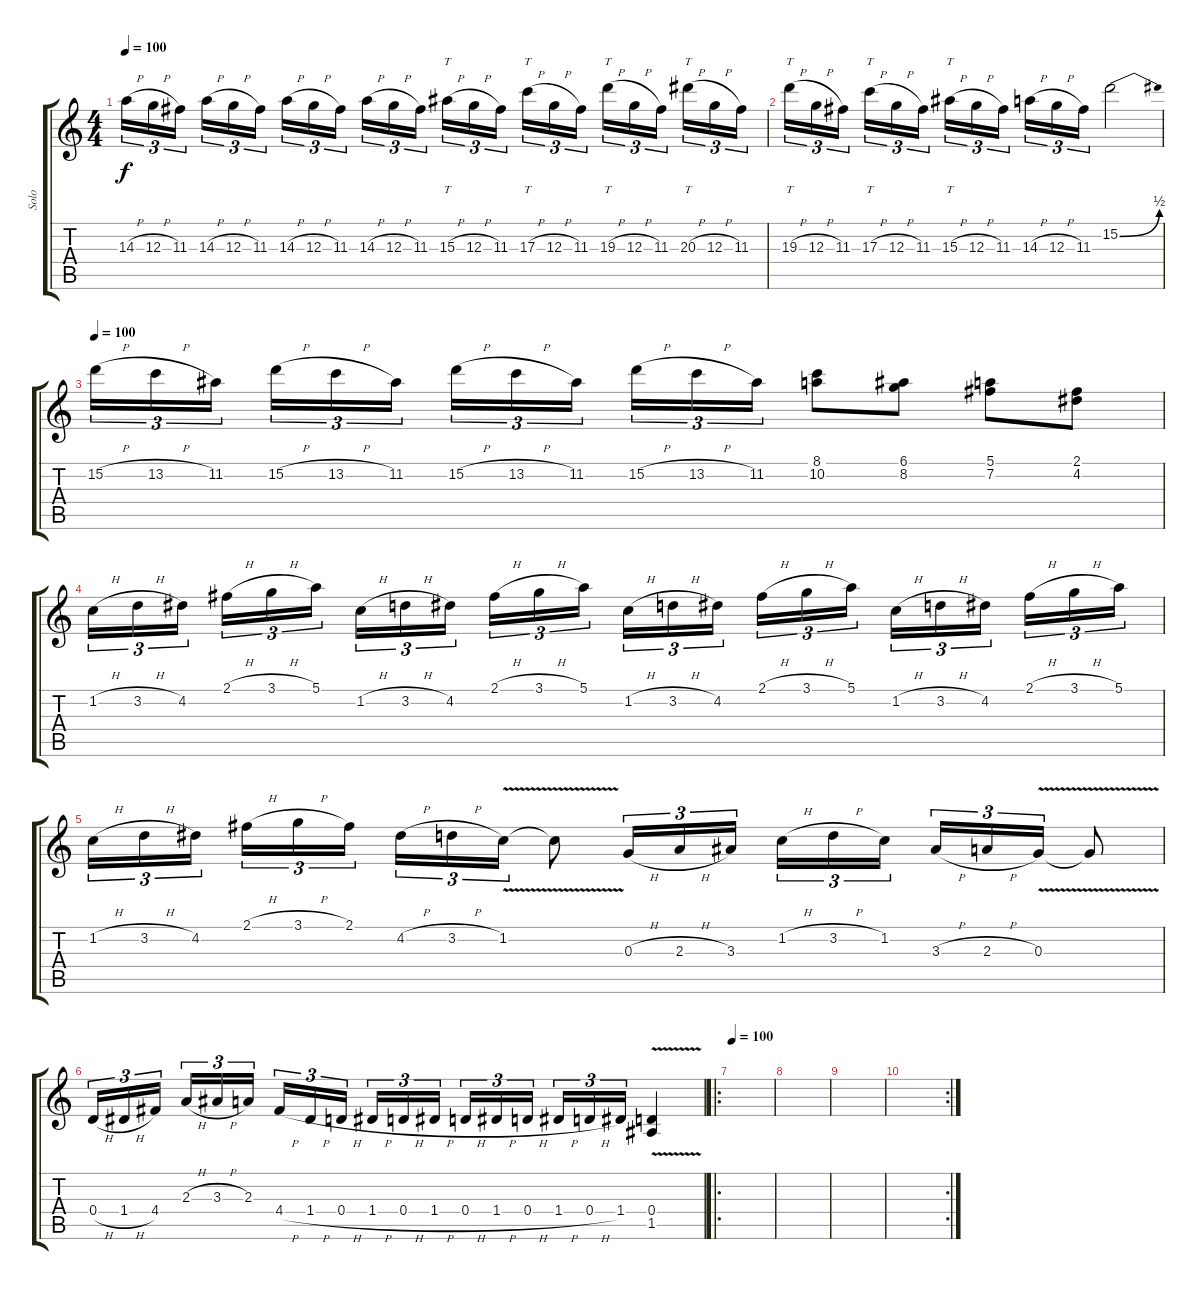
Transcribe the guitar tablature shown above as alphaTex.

\track ("Solo" "Solo") {instrument overdrivenguitar}
\staff {score tabs}
\tuning (E4 B3 G3 D3 A2 E2) {hide}
\ts (4 4)
\tempo 100
\clef g2
\ks c
14.3{h}.16{tu (3 2) dy f} 12.3{h}.16{tu (3 2)} 11.3.16{tu (3 2)} 14.3{h}.16{tu (3 2)} 12.3{h}.16{tu (3 2)} 11.3.16{tu (3 2)} 14.3{h}.16{tu (3 2)} 12.3{h}.16{tu (3 2)} 11.3.16{tu (3 2)} 14.3{h}.16{tu (3 2)} 12.3{h}.16{tu (3 2)} 11.3.16{tu (3 2)} 15.3{h}.16{tt tu (3 2)} 12.3{h}.16{tu (3 2)} 11.3.16{tu (3 2)} 17.3{h}.16{tt tu (3 2)} 12.3{h}.16{tu (3 2)} 11.3.16{tu (3 2)} 19.3{h}.16{tt tu (3 2)} 12.3{h}.16{tu (3 2)} 11.3.16{tu (3 2)} 20.3{h}.16{tt tu (3 2)} 12.3{h}.16{tu (3 2)} 11.3.16{tu (3 2)} |
19.3{h}.16{tt tu (3 2)} 12.3{h}.16{tu (3 2)} 11.3.16{tu (3 2)} 17.3{h}.16{tt tu (3 2)} 12.3{h}.16{tu (3 2)} 11.3.16{tu (3 2)} 15.3{h}.16{tt tu (3 2)} 12.3{h}.16{tu (3 2)} 11.3.16{tu (3 2)} 14.3{h}.16{tu (3 2)} 12.3{h}.16{tu (3 2)} 11.3.16{tu (3 2)} 15.2{be (bend 0 0 60 2)}.2 |
\tempo 100
15.2{h}.16{tu (3 2)} 13.2{h}.16{tu (3 2)} 11.2.16{tu (3 2)} 15.2{h}.16{tu (3 2)} 13.2{h}.16{tu (3 2)} 11.2.16{tu (3 2)} 15.2{h}.16{tu (3 2)} 13.2{h}.16{tu (3 2)} 11.2.16{tu (3 2)} 15.2{h}.16{tu (3 2)} 13.2{h}.16{tu (3 2)} 11.2.16{tu (3 2)} (8.1 10.2).8 (6.1 8.2).8 (5.1 7.2).8 (2.1 4.2).8 |
1.2{h}.16{tu (3 2)} 3.2{h}.16{tu (3 2)} 4.2.16{tu (3 2)} 2.1{h}.16{tu (3 2)} 3.1{h}.16{tu (3 2)} 5.1.16{tu (3 2)} 1.2{h}.16{tu (3 2)} 3.2{h}.16{tu (3 2)} 4.2.16{tu (3 2)} 2.1{h}.16{tu (3 2)} 3.1{h}.16{tu (3 2)} 5.1.16{tu (3 2)} 1.2{h}.16{tu (3 2)} 3.2{h}.16{tu (3 2)} 4.2.16{tu (3 2)} 2.1{h}.16{tu (3 2)} 3.1{h}.16{tu (3 2)} 5.1.16{tu (3 2)} 1.2{h}.16{tu (3 2)} 3.2{h}.16{tu (3 2)} 4.2.16{tu (3 2)} 2.1{h}.16{tu (3 2)} 3.1{h}.16{tu (3 2)} 5.1.16{tu (3 2)} |
1.2{h}.16{tu (3 2)} 3.2{h}.16{tu (3 2)} 4.2.16{tu (3 2)} 2.1{h}.16{tu (3 2)} 3.1{h}.16{tu (3 2)} 2.1.16{tu (3 2)} 4.2{h}.16{tu (3 2)} 3.2{h}.16{tu (3 2)} 1.2{v}.16{tu (3 2)} 1.2{v t}.8 0.3{h}.16{tu (3 2)} 2.3{h}.16{tu (3 2)} 3.3.16{tu (3 2)} 1.2{h}.16{tu (3 2)} 3.2{h}.16{tu (3 2)} 1.2.16{tu (3 2)} 3.3{h}.16{tu (3 2)} 2.3{h}.16{tu (3 2)} 0.3{v}.16{tu (3 2)} 0.3{v t}.8 |
0.4{h}.16{tu (3 2)} 1.4{h}.16{tu (3 2)} 4.4.16{tu (3 2)} 2.3{h}.16{tu (3 2)} 3.3{h}.16{tu (3 2)} 2.3.16{tu (3 2)} 4.4{h}.16{tu (3 2)} 1.4{h}.16{tu (3 2)} 0.4{h}.16{tu (3 2)} 1.4{h}.16{tu (3 2)} 0.4{h}.16{tu (3 2)} 1.4{h}.16{tu (3 2)} 0.4{h}.16{tu (3 2)} 1.4{h}.16{tu (3 2)} 0.4{h}.16{tu (3 2)} 1.4{h}.16{tu (3 2)} 0.4{h}.16{tu (3 2)} 1.4.16{tu (3 2)} (0.4{v} 1.5{v}).4 |
\ro
\tempo 100
|
|
|
\rc 2
